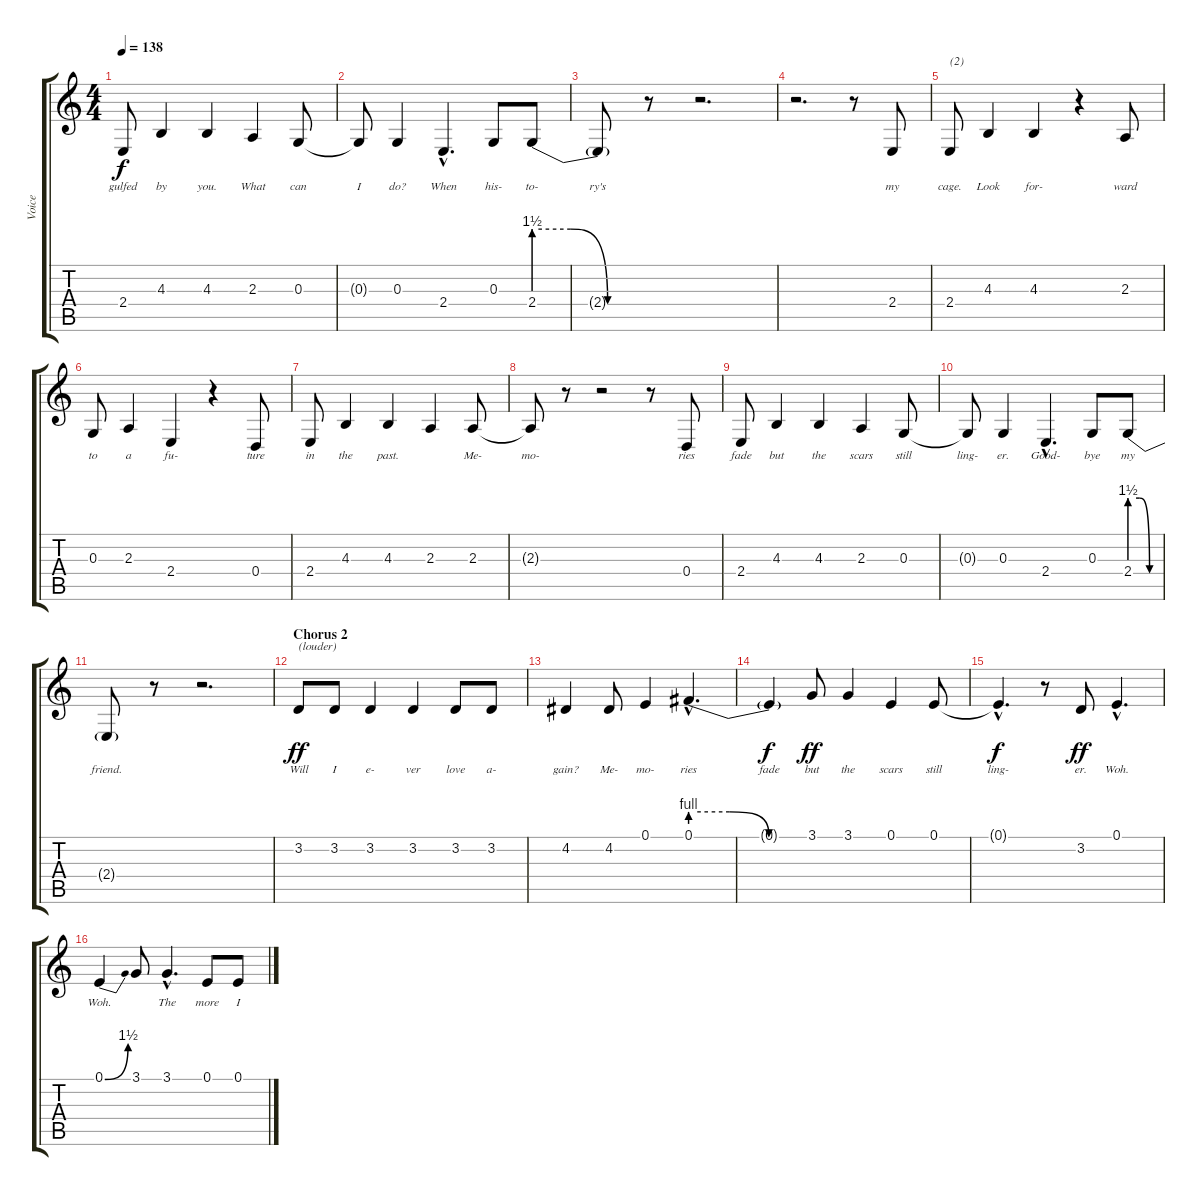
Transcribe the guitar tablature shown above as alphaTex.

\track ("Voice" "Voice") {instrument clarinet}
\staff {score tabs}
\tuning (E4 B3 G3 D3 A2 E2) {hide}
\ts (4 4)
\tempo 138
\clef g2
\ks c
2.4.8{lyrics (0 "gulfed") lyrics (1 "") lyrics (2 "") lyrics (3 "") lyrics (4 "") dy f} 4.3.4{lyrics (0 "by") lyrics (1 "") lyrics (2 "") lyrics (3 "") lyrics (4 "")} 4.3.4{lyrics (0 "you.") lyrics (1 "") lyrics (2 "") lyrics (3 "") lyrics (4 "")} 2.3.4{lyrics (0 "What") lyrics (1 "") lyrics (2 "") lyrics (3 "") lyrics (4 "")} 0.3.8{lyrics (0 "can") lyrics (1 "") lyrics (2 "") lyrics (3 "") lyrics (4 "")} |
0.3{t}.8{lyrics (0 "I") lyrics (1 "") lyrics (2 "") lyrics (3 "") lyrics (4 "")} 0.3.4{lyrics (0 "do?") lyrics (1 "") lyrics (2 "") lyrics (3 "") lyrics (4 "")} 2.4{hac}.4{d lyrics (0 "When") lyrics (1 "") lyrics (2 "") lyrics (3 "") lyrics (4 "")} 0.3.8{lyrics (0 "his-") lyrics (1 "") lyrics (2 "") lyrics (3 "") lyrics (4 "")} 2.4{be (custom 0 6 20 6 40 0 60 0)}.8{lyrics (0 "to-") lyrics (1 "") lyrics (2 "") lyrics (3 "") lyrics (4 "")} |
2.4{t}.8{lyrics (0 "ry's") lyrics (1 "") lyrics (2 "") lyrics (3 "") lyrics (4 "")} r.8 r.2{d} |
r.2{d} r.8 2.4.8{lyrics (0 "my") lyrics (1 "") lyrics (2 "") lyrics (3 "") lyrics (4 "")} |
2.4.8{txt "(2)" lyrics (0 "cage.") lyrics (1 "") lyrics (2 "") lyrics (3 "") lyrics (4 "")} 4.3.4{lyrics (0 "Look") lyrics (1 "") lyrics (2 "") lyrics (3 "") lyrics (4 "")} 4.3.4{lyrics (0 "for-") lyrics (1 "") lyrics (2 "") lyrics (3 "") lyrics (4 "")} r.4 2.3.8{lyrics (0 "ward") lyrics (1 "") lyrics (2 "") lyrics (3 "") lyrics (4 "")} |
0.3.8{lyrics (0 "to") lyrics (1 "") lyrics (2 "") lyrics (3 "") lyrics (4 "")} 2.3.4{lyrics (0 "a") lyrics (1 "") lyrics (2 "") lyrics (3 "") lyrics (4 "")} 2.4.4{lyrics (0 "fu-") lyrics (1 "") lyrics (2 "") lyrics (3 "") lyrics (4 "")} r.4 0.4.8{lyrics (0 "ture") lyrics (1 "") lyrics (2 "") lyrics (3 "") lyrics (4 "")} |
2.4.8{lyrics (0 "in") lyrics (1 "") lyrics (2 "") lyrics (3 "") lyrics (4 "")} 4.3.4{lyrics (0 "the") lyrics (1 "") lyrics (2 "") lyrics (3 "") lyrics (4 "")} 4.3.4{lyrics (0 "past.") lyrics (1 "") lyrics (2 "") lyrics (3 "") lyrics (4 "")} 2.3.4{lyrics (0 "") lyrics (1 "") lyrics (2 "") lyrics (3 "") lyrics (4 "")} 2.3.8{lyrics (0 "Me-") lyrics (1 "") lyrics (2 "") lyrics (3 "") lyrics (4 "")} |
2.3{t}.8{lyrics (0 "mo-") lyrics (1 "") lyrics (2 "") lyrics (3 "") lyrics (4 "")} r.8 r.2 r.8 0.4.8{lyrics (0 "ries") lyrics (1 "") lyrics (2 "") lyrics (3 "") lyrics (4 "")} |
2.4.8{lyrics (0 "fade") lyrics (1 "") lyrics (2 "") lyrics (3 "") lyrics (4 "")} 4.3.4{lyrics (0 "but") lyrics (1 "") lyrics (2 "") lyrics (3 "") lyrics (4 "")} 4.3.4{lyrics (0 "the") lyrics (1 "") lyrics (2 "") lyrics (3 "") lyrics (4 "")} 2.3.4{lyrics (0 "scars") lyrics (1 "") lyrics (2 "") lyrics (3 "") lyrics (4 "")} 0.3.8{lyrics (0 "still") lyrics (1 "") lyrics (2 "") lyrics (3 "") lyrics (4 "")} |
0.3{t}.8{lyrics (0 "ling-") lyrics (1 "") lyrics (2 "") lyrics (3 "") lyrics (4 "")} 0.3.4{lyrics (0 "er.") lyrics (1 "") lyrics (2 "") lyrics (3 "") lyrics (4 "")} 2.4{hac}.4{d lyrics (0 "Good-") lyrics (1 "") lyrics (2 "") lyrics (3 "") lyrics (4 "")} 0.3.8{lyrics (0 "bye") lyrics (1 "") lyrics (2 "") lyrics (3 "") lyrics (4 "")} 2.4{be (custom 0 6 20 6 40 0 60 0)}.8{lyrics (0 "my") lyrics (1 "") lyrics (2 "") lyrics (3 "") lyrics (4 "")} |
2.4{t}.8{lyrics (0 "friend.") lyrics (1 "") lyrics (2 "") lyrics (3 "") lyrics (4 "")} r.8 r.2{d} |
\section ("" "Chorus 2")
3.2.8{txt "(louder)" lyrics (0 "Will") lyrics (1 "") lyrics (2 "") lyrics (3 "") lyrics (4 "") dy ff} 3.2.8{lyrics (0 "I") lyrics (1 "") lyrics (2 "") lyrics (3 "") lyrics (4 "")} 3.2.4{lyrics (0 "e-") lyrics (1 "") lyrics (2 "") lyrics (3 "") lyrics (4 "")} 3.2.4{lyrics (0 "ver") lyrics (1 "") lyrics (2 "") lyrics (3 "") lyrics (4 "")} 3.2.8{lyrics (0 "love") lyrics (1 "") lyrics (2 "") lyrics (3 "") lyrics (4 "")} 3.2.8{lyrics (0 "a-") lyrics (1 "") lyrics (2 "") lyrics (3 "") lyrics (4 "")} |
4.2.4{lyrics (0 "gain?") lyrics (1 "") lyrics (2 "") lyrics (3 "") lyrics (4 "")} 4.2.8{lyrics (0 "Me-") lyrics (1 "") lyrics (2 "") lyrics (3 "") lyrics (4 "")} 0.1.4{lyrics (0 "mo-") lyrics (1 "") lyrics (2 "") lyrics (3 "") lyrics (4 "")} 0.1{be (custom 0 4 20 4 40 0 60 0) hac}.4{d lyrics (0 "ries") lyrics (1 "") lyrics (2 "") lyrics (3 "") lyrics (4 "")} |
0.1{t}.4{lyrics (0 "fade") lyrics (1 "") lyrics (2 "") lyrics (3 "") lyrics (4 "") dy f} 3.1.8{lyrics (0 "but") lyrics (1 "") lyrics (2 "") lyrics (3 "") lyrics (4 "") dy ff} 3.1.4{lyrics (0 "the") lyrics (1 "") lyrics (2 "") lyrics (3 "") lyrics (4 "")} 0.1.4{lyrics (0 "scars") lyrics (1 "") lyrics (2 "") lyrics (3 "") lyrics (4 "")} 0.1.8{lyrics (0 "still") lyrics (1 "") lyrics (2 "") lyrics (3 "") lyrics (4 "")} |
0.1{hac t}.4{d lyrics (0 "ling-") lyrics (1 "") lyrics (2 "") lyrics (3 "") lyrics (4 "") dy f} r.8 3.2.8{lyrics (0 "er.") lyrics (1 "") lyrics (2 "") lyrics (3 "") lyrics (4 "") dy ff} 0.1{hac}.4{d lyrics (0 "Woh.") lyrics (1 "") lyrics (2 "") lyrics (3 "") lyrics (4 "")} |
0.1{be (bend 0 0 60 6)}.4{lyrics (0 "Woh.") lyrics (1 "") lyrics (2 "") lyrics (3 "") lyrics (4 "")} 3.1.8{lyrics (0 "") lyrics (1 "") lyrics (2 "") lyrics (3 "") lyrics (4 "")} 3.1{hac}.4{d lyrics (0 "The") lyrics (1 "") lyrics (2 "") lyrics (3 "") lyrics (4 "")} 0.1.8{lyrics (0 "more") lyrics (1 "") lyrics (2 "") lyrics (3 "") lyrics (4 "")} 0.1.8{lyrics (0 "I") lyrics (1 "") lyrics (2 "") lyrics (3 "") lyrics (4 "")}
